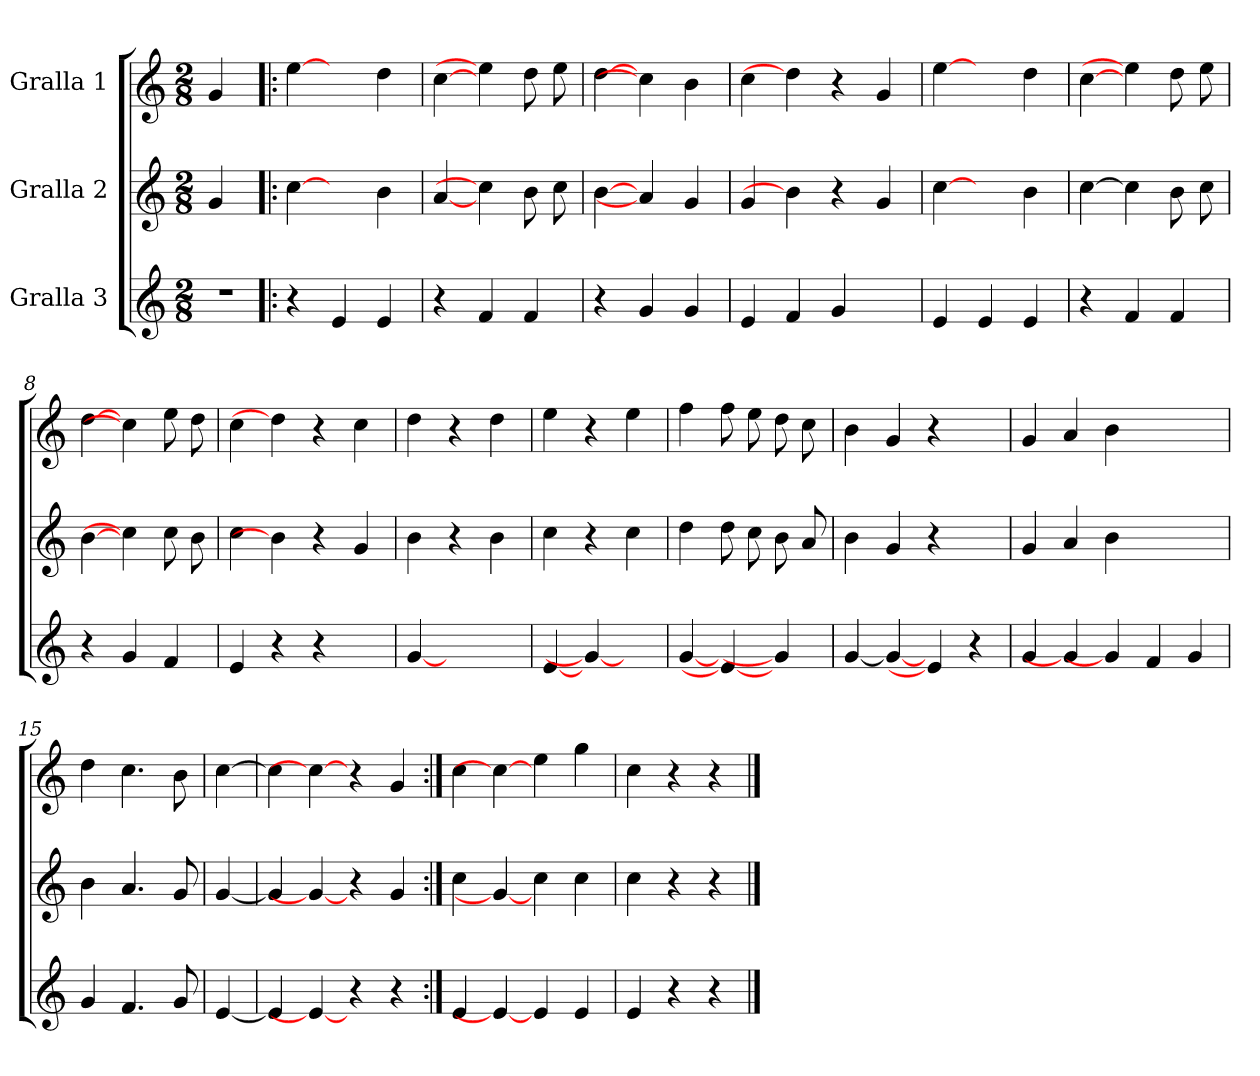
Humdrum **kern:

**kern	**kern	**kern
*part3	*part2	*part1
*staff3	*staff2	*staff1
*I"Gralla 3	*I"Gralla 2	*I"Gralla 1
*clefG2	*clefG2	*clefG2
*k[]	*k[]	*k[]
*M2/8	*M2/8	*M2/8
=1	=1	=1
4r	4g	4g
=2!|:	=2!|:	=2!|:
4r	[4cc	[4ee
4e	4ryy	4ryy
4e	4b	4dd
=3	=3	=3
4r	[4a	[4cc
4f	4cc]	4ee]
4f	8b	8dd
.	8cc	8ee
=4	=4	=4
4r	[4b	[4dd
4g	4a]	4cc]
4g	4g	4b
=5	=5	=5
4e	4g	4cc
4f	4b]	4dd]
4g	4r	4r
4ryy	4g	4g
=6	=6	=6
4e	[4cc	[4ee
4e	4ryy	4ryy
4e	4b	4dd
=7	=7	=7
4r	[4cc	[4cc
4f	4cc]	4ee]
4f	8b	8dd
.	8cc	8ee
=8	=8	=8
4r	[4b	[4dd
4g	4cc]	4cc]
4f	8cc	8ee
.	8b	8dd
=9	=9	=9
4e	4cc	4cc
4r	4b]	4dd]
4r	4r	4r
4ryy	4g	4cc
=10	=10	=10
[4g	4b	4dd
2ryy	4r	4r
.	4b	4dd
=11	=11	=11
[4e	4cc	4ee
4g_	4r	4r
4ryy	4cc	4ee
=12	=12	=12
[4g	4dd	4ff
4e_	8dd	8ff
.	8cc	8ee
4g]	8b	8dd
.	8a	8cc
=13	=13	=13
[4g	4b	4b
4g_	4g	4g
4e]	4r	4r
4r	4ryy	4ryy
=14	=14	=14
4g	4g	4g
4g]	4a	4a
4g]	4b	4b
4f	2ryy	2ryy
4g	.	.
=15	=15	=15
4g	4b	4dd
4.f	4.a	4.cc
8g	8g	8b
=16	=16	=16
[4e	[4g	[4cc
=17	=17	=17
4e]	4g]	4cc]
4e_	4g_	4cc_
4r	4r	4r
4r	4g	4g
=18:|!	=18:|!	=18:|!
4e	4cc	4cc
4e_	4g_	4cc_
4e	4cc	4ee
4e	4cc	4gg
=19	=19	=19
4e	4cc	4cc
4r	4r	4r
4r	4r	4r
==	==	==
*-	*-	*-
